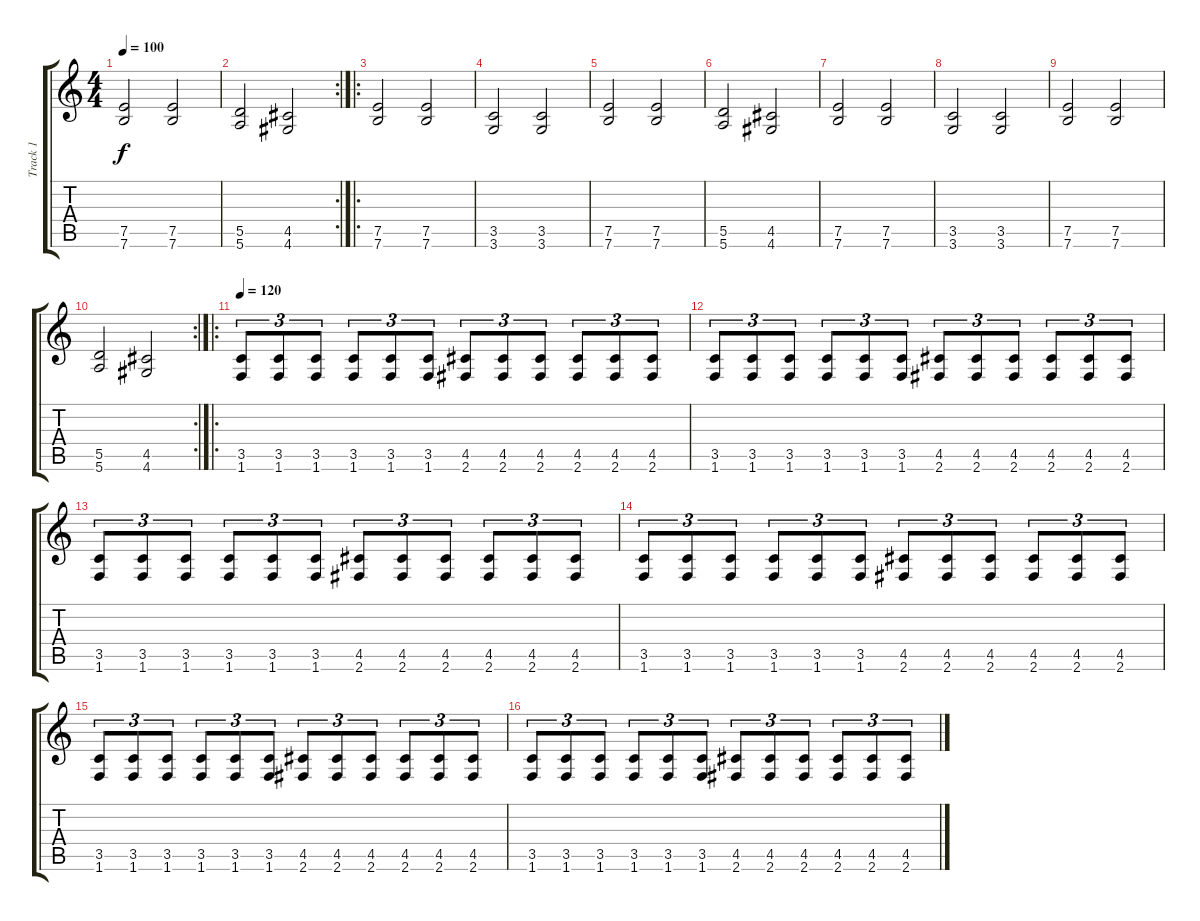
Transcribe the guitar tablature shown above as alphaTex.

\track ("Track 1" "Track 1") {instrument distortionguitar}
\staff {score tabs}
\tuning (E4 B3 G3 D3 A2 E2) {hide}
\ts (4 4)
\tempo 100
\clef g2
\ks c
(7.5 7.6).2{dy f} (7.5 7.6).2 |
\rc 2
(5.5 5.6).2 (4.5 4.6).2 |
\ro
(7.5 7.6).2 (7.5 7.6).2 |
(3.5 3.6).2 (3.5 3.6).2 |
(7.5 7.6).2 (7.5 7.6).2 |
(5.5 5.6).2 (4.5 4.6).2 |
(7.5 7.6).2 (7.5 7.6).2 |
(3.5 3.6).2 (3.5 3.6).2 |
(7.5 7.6).2 (7.5 7.6).2 |
\rc 2
(5.5 5.6).2 (4.5 4.6).2 |
\ro
\tempo 120
(3.5 1.6).8{tu (3 2)} (3.5 1.6).8{tu (3 2)} (3.5 1.6).8{tu (3 2)} (3.5 1.6).8{tu (3 2)} (3.5 1.6).8{tu (3 2)} (3.5 1.6).8{tu (3 2)} (4.5 2.6).8{tu (3 2)} (4.5 2.6).8{tu (3 2)} (4.5 2.6).8{tu (3 2)} (4.5 2.6).8{tu (3 2)} (4.5 2.6).8{tu (3 2)} (4.5 2.6).8{tu (3 2)} |
(3.5 1.6).8{tu (3 2)} (3.5 1.6).8{tu (3 2)} (3.5 1.6).8{tu (3 2)} (3.5 1.6).8{tu (3 2)} (3.5 1.6).8{tu (3 2)} (3.5 1.6).8{tu (3 2)} (4.5 2.6).8{tu (3 2)} (4.5 2.6).8{tu (3 2)} (4.5 2.6).8{tu (3 2)} (4.5 2.6).8{tu (3 2)} (4.5 2.6).8{tu (3 2)} (4.5 2.6).8{tu (3 2)} |
(3.5 1.6).8{tu (3 2)} (3.5 1.6).8{tu (3 2)} (3.5 1.6).8{tu (3 2)} (3.5 1.6).8{tu (3 2)} (3.5 1.6).8{tu (3 2)} (3.5 1.6).8{tu (3 2)} (4.5 2.6).8{tu (3 2)} (4.5 2.6).8{tu (3 2)} (4.5 2.6).8{tu (3 2)} (4.5 2.6).8{tu (3 2)} (4.5 2.6).8{tu (3 2)} (4.5 2.6).8{tu (3 2)} |
(3.5 1.6).8{tu (3 2)} (3.5 1.6).8{tu (3 2)} (3.5 1.6).8{tu (3 2)} (3.5 1.6).8{tu (3 2)} (3.5 1.6).8{tu (3 2)} (3.5 1.6).8{tu (3 2)} (4.5 2.6).8{tu (3 2)} (4.5 2.6).8{tu (3 2)} (4.5 2.6).8{tu (3 2)} (4.5 2.6).8{tu (3 2)} (4.5 2.6).8{tu (3 2)} (4.5 2.6).8{tu (3 2)} |
(3.5 1.6).8{tu (3 2)} (3.5 1.6).8{tu (3 2)} (3.5 1.6).8{tu (3 2)} (3.5 1.6).8{tu (3 2)} (3.5 1.6).8{tu (3 2)} (3.5 1.6).8{tu (3 2)} (4.5 2.6).8{tu (3 2)} (4.5 2.6).8{tu (3 2)} (4.5 2.6).8{tu (3 2)} (4.5 2.6).8{tu (3 2)} (4.5 2.6).8{tu (3 2)} (4.5 2.6).8{tu (3 2)} |
(3.5 1.6).8{tu (3 2)} (3.5 1.6).8{tu (3 2)} (3.5 1.6).8{tu (3 2)} (3.5 1.6).8{tu (3 2)} (3.5 1.6).8{tu (3 2)} (3.5 1.6).8{tu (3 2)} (4.5 2.6).8{tu (3 2)} (4.5 2.6).8{tu (3 2)} (4.5 2.6).8{tu (3 2)} (4.5 2.6).8{tu (3 2)} (4.5 2.6).8{tu (3 2)} (4.5 2.6).8{tu (3 2)}
